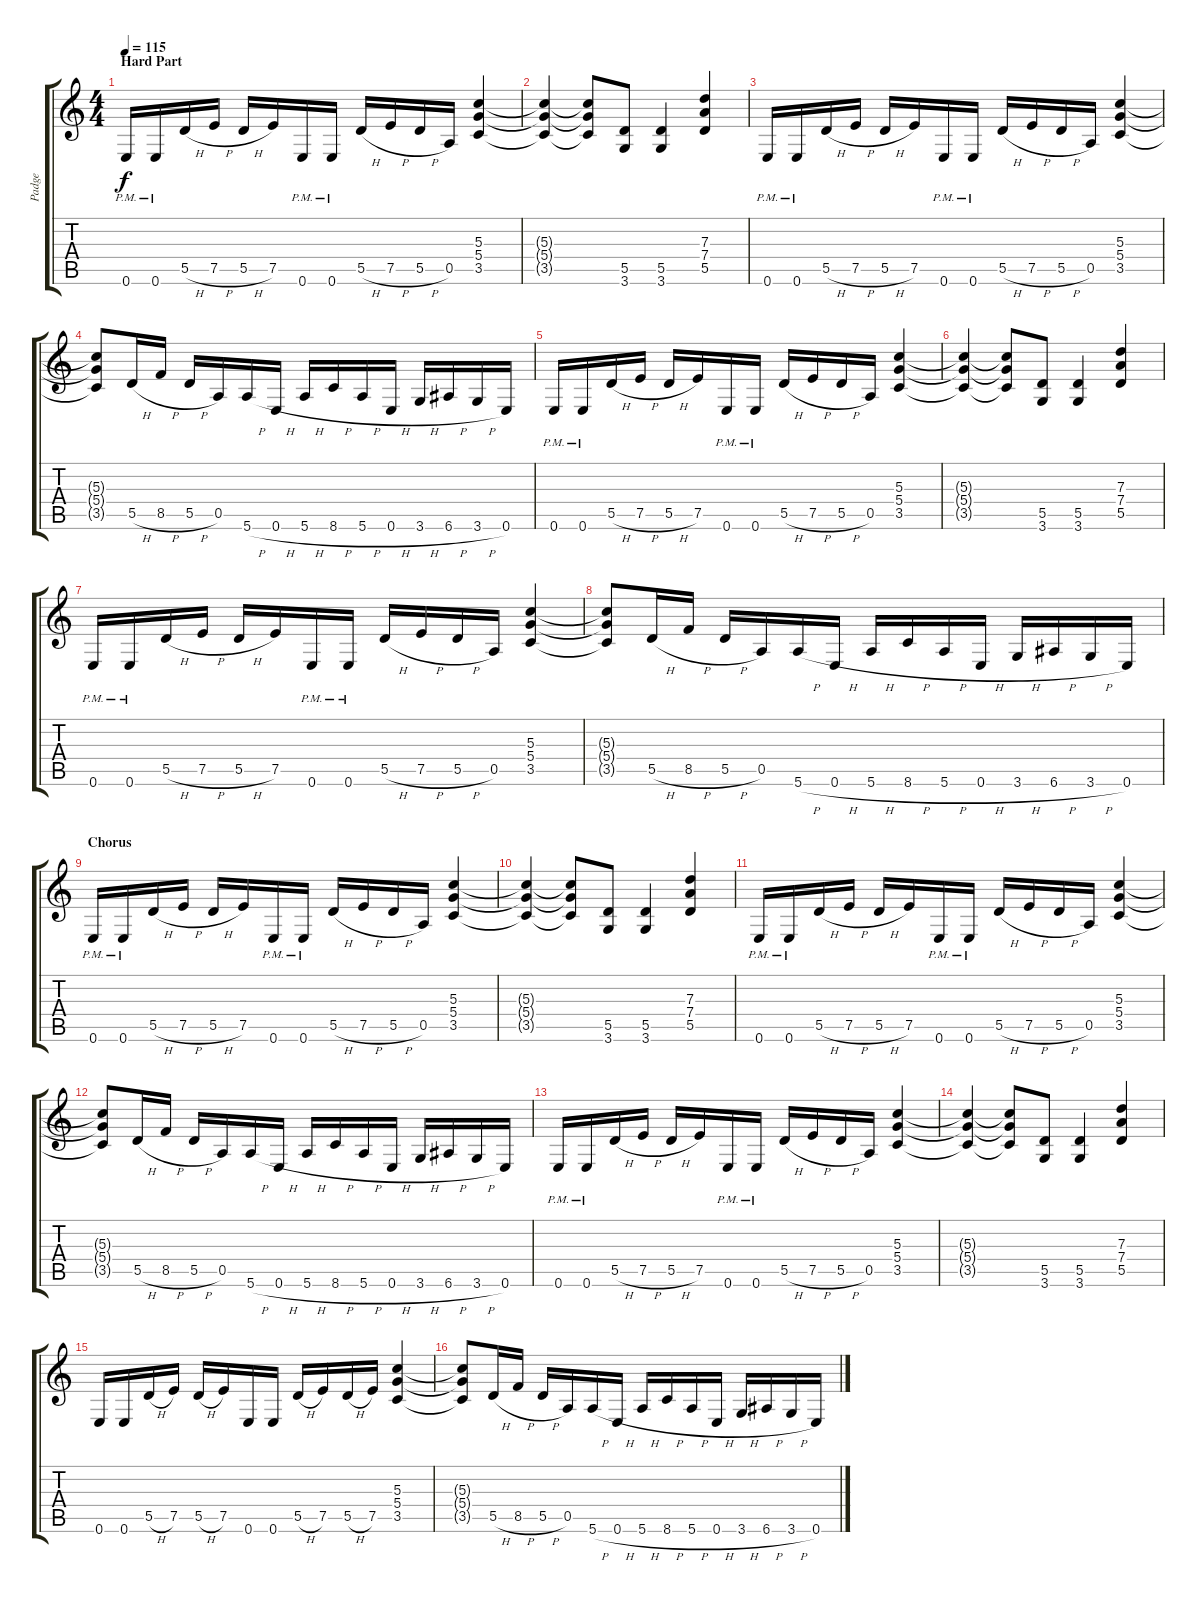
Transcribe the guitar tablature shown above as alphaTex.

\track ("Padge" "Padge") {instrument distortionguitar}
\staff {score tabs}
\tuning (E4 B3 G3 D3 A2 E2) {hide}
\ts (4 4)
\section ("" "Hard Part")
\tempo 115
\clef g2
\ks c
0.6{pm}.16{dy f} 0.6{pm}.16 5.5{h}.16 7.5{h}.16 5.5{h}.16 7.5.16 0.6{pm}.16 0.6{pm}.16 5.5{h}.16 7.5{h}.16 5.5{h}.16 0.5.16 (5.3 5.4 3.5).4 |
(5.3{t} 5.4{t} 3.5{t}).4 (5.3{t} 5.4{t} 3.5{t}).8 (5.5 3.6).8 (5.5 3.6).4 (7.3 7.4 5.5).4 |
0.6{pm}.16 0.6{pm}.16 5.5{h}.16 7.5{h}.16 5.5{h}.16 7.5.16 0.6{pm}.16 0.6{pm}.16 5.5{h}.16 7.5{h}.16 5.5{h}.16 0.5.16 (5.3 5.4 3.5).4 |
(5.3{t} 5.4{t} 3.5{t}).8 5.5{h}.16 8.5{h}.16 5.5{h}.16 0.5.16 5.6{h}.16 0.6{h}.16 5.6{h}.16 8.6{h}.16 5.6{h}.16 0.6{h}.16 3.6{h}.16 6.6{h}.16 3.6{h}.16 0.6.16 |
0.6{pm}.16 0.6{pm}.16 5.5{h}.16 7.5{h}.16 5.5{h}.16 7.5.16 0.6{pm}.16 0.6{pm}.16 5.5{h}.16 7.5{h}.16 5.5{h}.16 0.5.16 (5.3 5.4 3.5).4 |
(5.3{t} 5.4{t} 3.5{t}).4 (5.3{t} 5.4{t} 3.5{t}).8 (5.5 3.6).8 (5.5 3.6).4 (7.3 7.4 5.5).4 |
0.6{pm}.16 0.6{pm}.16 5.5{h}.16 7.5{h}.16 5.5{h}.16 7.5.16 0.6{pm}.16 0.6{pm}.16 5.5{h}.16 7.5{h}.16 5.5{h}.16 0.5.16 (5.3 5.4 3.5).4 |
(5.3{t} 5.4{t} 3.5{t}).8 5.5{h}.16 8.5{h}.16 5.5{h}.16 0.5.16 5.6{h}.16 0.6{h}.16 5.6{h}.16 8.6{h}.16 5.6{h}.16 0.6{h}.16 3.6{h}.16 6.6{h}.16 3.6{h}.16 0.6.16 |
\section ("" "Chorus")
0.6{pm}.16 0.6{pm}.16 5.5{h}.16 7.5{h}.16 5.5{h}.16 7.5.16 0.6{pm}.16 0.6{pm}.16 5.5{h}.16 7.5{h}.16 5.5{h}.16 0.5.16 (5.3 5.4 3.5).4 |
(5.3{t} 5.4{t} 3.5{t}).4 (5.3{t} 5.4{t} 3.5{t}).8 (5.5 3.6).8 (5.5 3.6).4 (7.3 7.4 5.5).4 |
0.6{pm}.16 0.6{pm}.16 5.5{h}.16 7.5{h}.16 5.5{h}.16 7.5.16 0.6{pm}.16 0.6{pm}.16 5.5{h}.16 7.5{h}.16 5.5{h}.16 0.5.16 (5.3 5.4 3.5).4 |
(5.3{t} 5.4{t} 3.5{t}).8 5.5{h}.16 8.5{h}.16 5.5{h}.16 0.5.16 5.6{h}.16 0.6{h}.16 5.6{h}.16 8.6{h}.16 5.6{h}.16 0.6{h}.16 3.6{h}.16 6.6{h}.16 3.6{h}.16 0.6.16 |
0.6{pm}.16 0.6{pm}.16 5.5{h}.16 7.5{h}.16 5.5{h}.16 7.5.16 0.6{pm}.16 0.6{pm}.16 5.5{h}.16 7.5{h}.16 5.5{h}.16 0.5.16 (5.3 5.4 3.5).4 |
(5.3{t} 5.4{t} 3.5{t}).4 (5.3{t} 5.4{t} 3.5{t}).8 (5.5 3.6).8 (5.5 3.6).4 (7.3 7.4 5.5).4 |
0.6.16 0.6.16 5.5{h}.16 7.5.16 5.5{h}.16 7.5.16 0.6.16 0.6.16 5.5{h}.16 7.5.16 5.5{h}.16 7.5.16 (5.3 5.4 3.5).4 |
(5.3{t} 5.4{t} 3.5{t}).8 5.5{h}.16 8.5{h}.16 5.5{h}.16 0.5.16 5.6{h}.16 0.6{h}.16 5.6{h}.16 8.6{h}.16 5.6{h}.16 0.6{h}.16 3.6{h}.16 6.6{h}.16 3.6{h}.16 0.6.16
